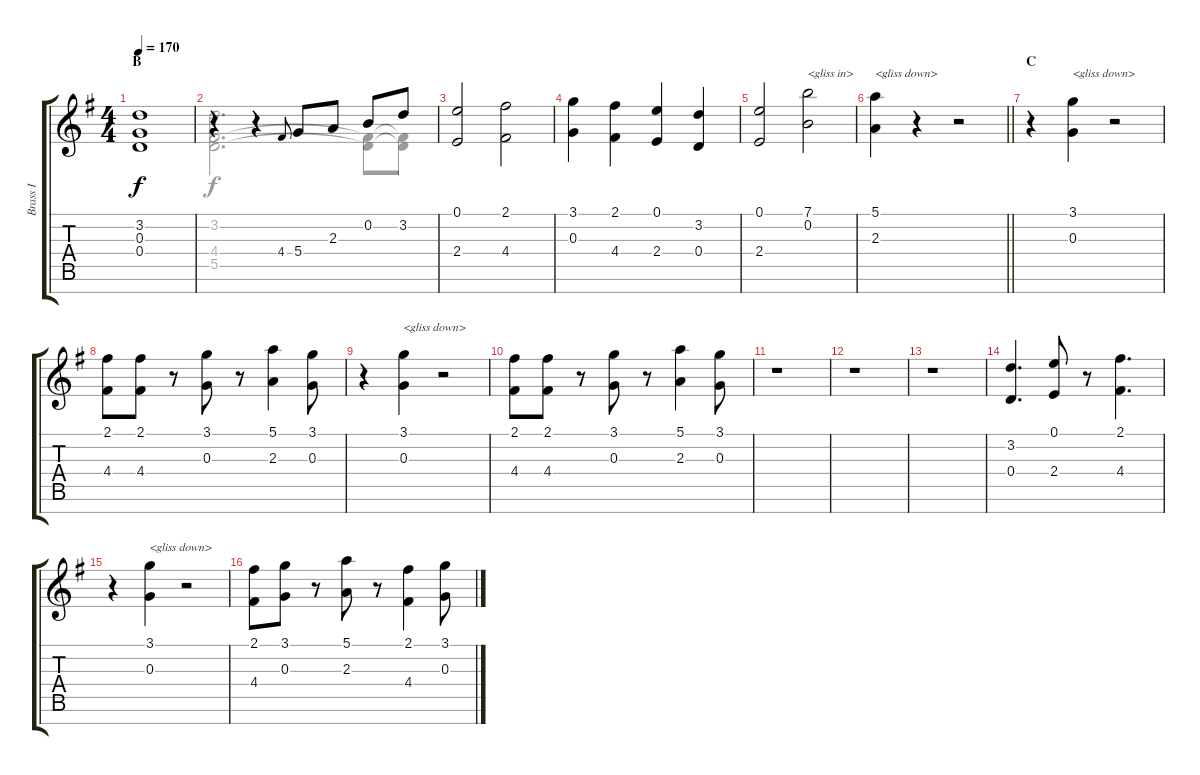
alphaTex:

\track ("Brass I" "Brass I") {instrument brasssection}
\staff {score tabs}
\tuning (E5 B4 G4 D4 A3 E3 B2) {hide}
\voice
\ts (4 4)
\section ("" "B")
\tempo 170
\clef g2
\ks g
(3.2 0.3 0.4).1{dy f} |
r.4 r.4 4.4.8{gr onbeat} 5.4.8 2.3.8 0.2.8 3.2.8 |
(0.1 2.4).2 (2.1 4.4).2 |
(3.1 0.3).4 (2.1 4.4).4 (0.1 2.4).4 (3.2 0.4).4 |
(0.1 2.4).2 (7.1 0.2).2{txt "<gliss in>"} |
\barLineRight lightlight
(5.1 2.3).4{txt "<gliss down>"} r.4 r.2 |
\section ("" "C")
r.4 (3.1 0.3).4{txt "<gliss down>"} r.2 |
(2.1 4.4).8 (2.1 4.4).8 r.8 (3.1 0.3).8 r.8 (5.1 2.3).4 (3.1 0.3).8 |
r.4 (3.1 0.3).4{txt "<gliss down>"} r.2 |
(2.1 4.4).8 (2.1 4.4).8 r.8 (3.1 0.3).8 r.8 (5.1 2.3).4 (3.1 0.3).8 |
r.1 |
r.1 |
r.1 |
(3.2 0.4).4{d} (0.1 2.4).8 r.8 (2.1 4.4).4{d} |
r.4 (3.1 0.3).4{txt "<gliss down>"} r.2 |
(2.1 4.4).8 (3.1 0.3).8 r.8 (5.1 2.3).8 r.8 (2.1 4.4).4 (3.1 0.3).8
\voice
\clef g2
\ottava regular
\simile none
\ks g
|
(3.2 4.4 5.5).2{d} (4.4{t} 5.5{t}).8 (4.4{t} 5.5{t}).8 |
|
|
|
\barLineRight lightlight
|
|
|
|
|
|
|
|
|
|
